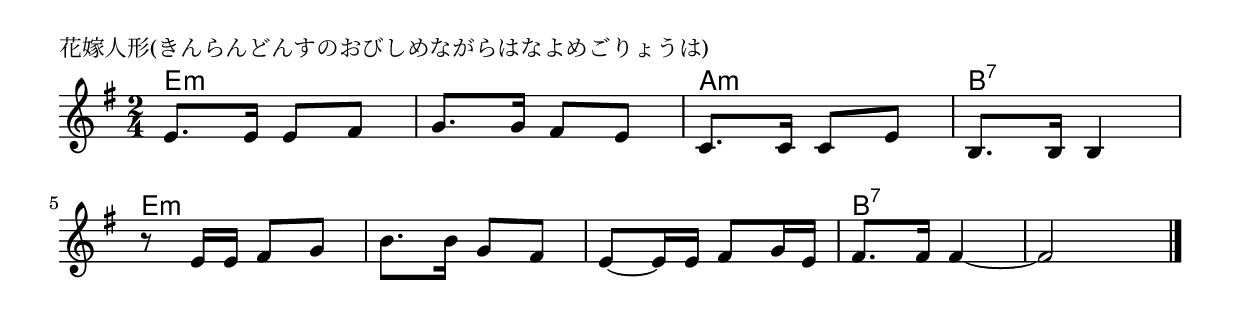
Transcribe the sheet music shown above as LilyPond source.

\version "2.18.2"

% 花嫁人形(きんらんどんすのおびしめながらはなよめごりょうは)

\header {
piece = "花嫁人形(きんらんどんすのおびしめながらはなよめごりょうは)"
}

melody =
\relative c' {
\key e \minor
\time 2/4
\set Score.tempoHideNote = ##t
\tempo 4=70
\numericTimeSignature
%
e8. e16 e8 fis |
g8. g16 fis8 e |
c8. c16 c8 e |
b8. b16 b4 |
\break
r8 e16 e fis8 g |
b8. b16 g8 fis |
e8~ e16 e fis8 g16 e |
fis8. fis16 fis4~ |
fis2 |



\bar "|."
}
\score {
<<
\chords {
\set noChordSymbol = ""
\set chordChanges=##t
%
e4:m e:m e:m e:m a:m a:m b:7 b:7
e:m e:m e:m e:m e:m e:m b:7 b:7 b:7 b:7

}
\new Staff {\melody}
>>
\layout {
line-width = #190
indent = 0\mm
}
\midi {}
}